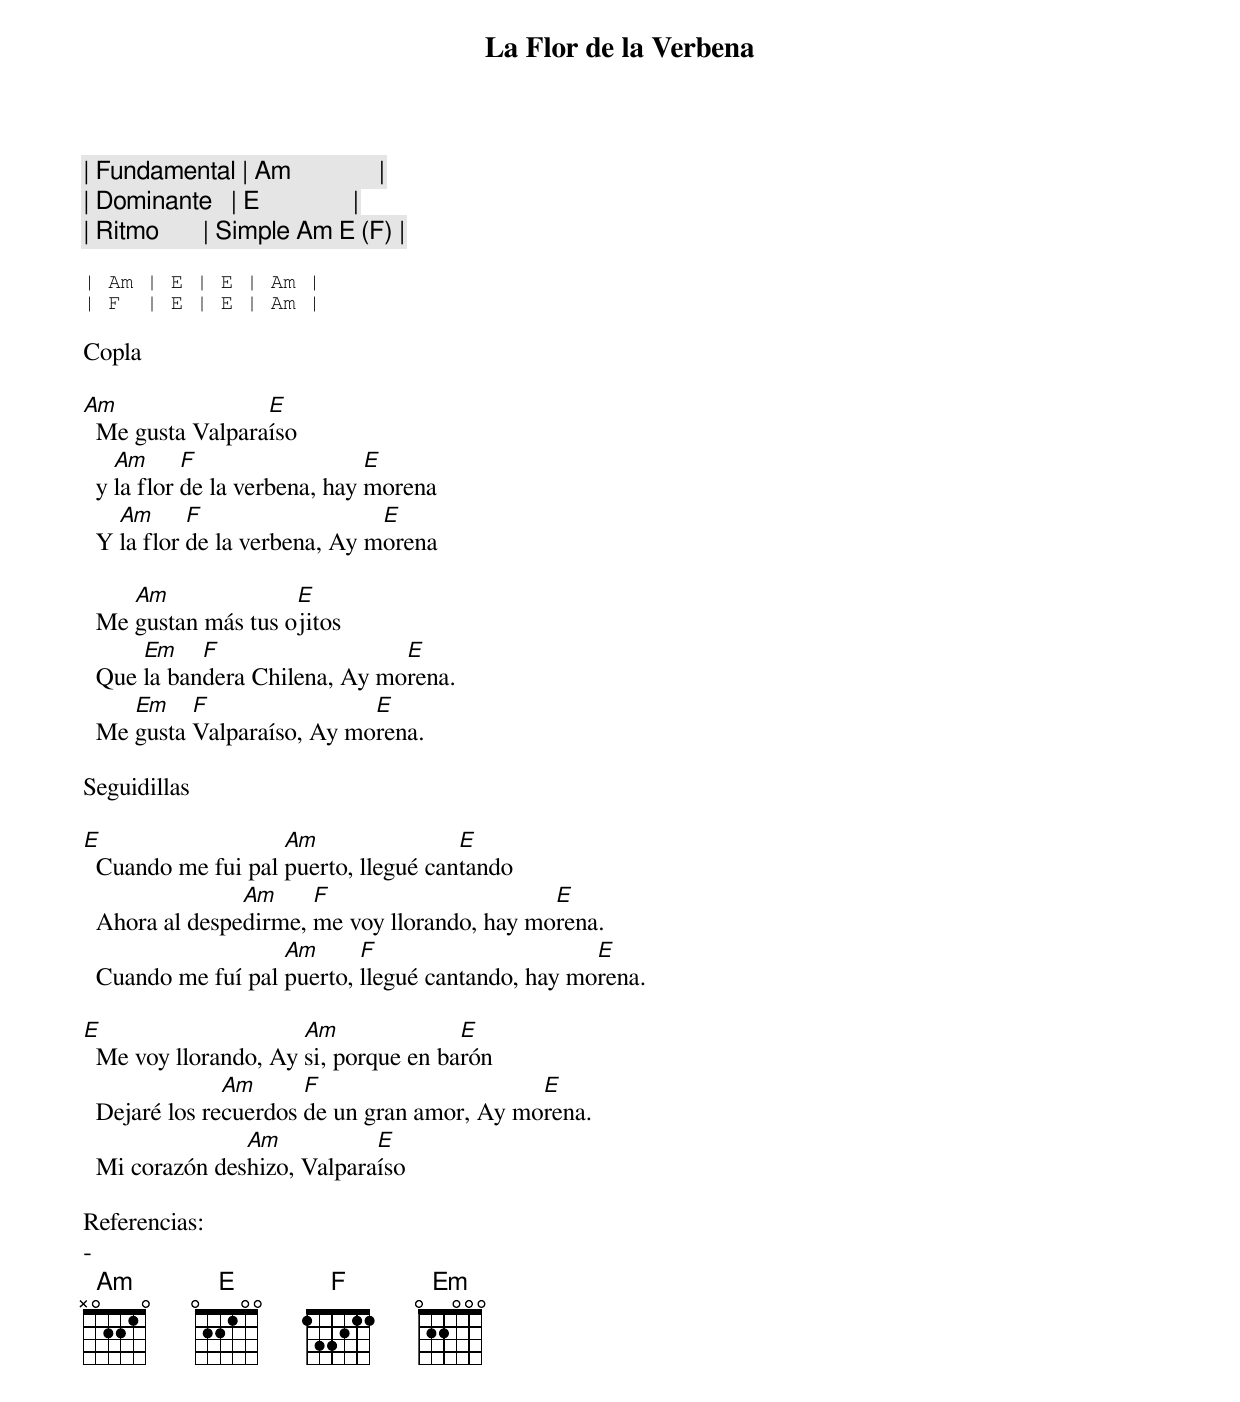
La Flor de la Verbena

| Fundamental | Am              |
| Dominante   | E               |
| Ritmo       | Simple Am E (F) |

| Am | E | E | Am |
| F  | E | E | Am |

Copla

Am                E
  Me gusta Valparaíso
    Am      F                  E
  y la flor de la verbena, hay morena
    Am      F                  E
  Y la flor de la verbena, Ay morena

     Am              E
  Me gustan más tus ojitos
      Em    F                  E
  Que la bandera Chilena, Ay morena.
     Em    F                E
  Me gusta Valparaíso, Ay morena.

Seguidillas

E                   Am                E
  Cuando me fui pal puerto, llegué cantando
                Am     F                      E
  Ahora al despedirme, me voy llorando, hay morena.
                    Am      F                      E
  Cuando me fuí pal puerto, llegué cantando, hay morena.

E                     Am              E
  Me voy llorando, Ay si, porque en barón
               Am      F                     E
  Dejaré los recuerdos de un gran amor, Ay morena.
                Am           E
  Mi corazón deshizo, Valparaíso

Referencias:
-
